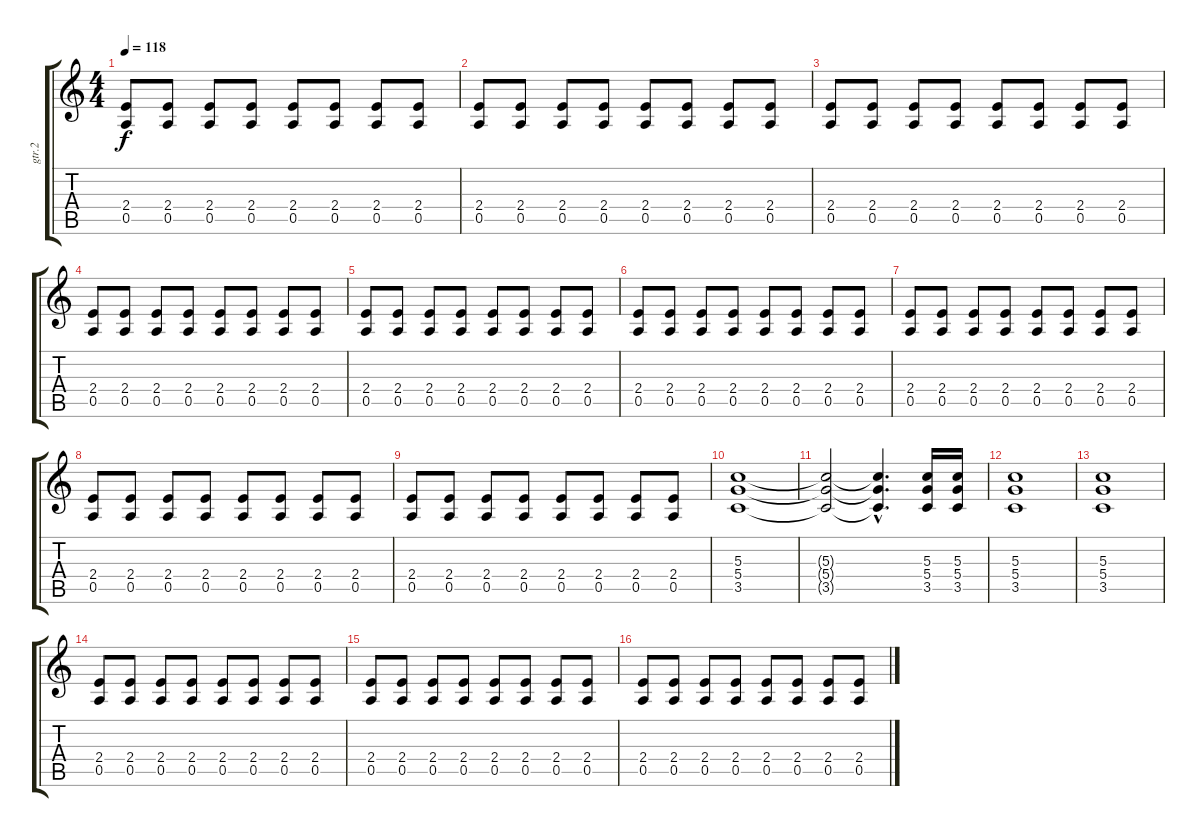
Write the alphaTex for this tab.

\track ("gtr.2" "gtr.2") {instrument overdrivenguitar}
\staff {score tabs}
\tuning (E4 B3 G3 D3 A2 E2) {hide}
\ts (4 4)
\tempo 118
\clef g2
\ks c
(2.4 0.5).8{dy f} (2.4 0.5).8 (2.4 0.5).8 (2.4 0.5).8 (2.4 0.5).8 (2.4 0.5).8 (2.4 0.5).8 (2.4 0.5).8 |
(2.4 0.5).8 (2.4 0.5).8 (2.4 0.5).8 (2.4 0.5).8 (2.4 0.5).8 (2.4 0.5).8 (2.4 0.5).8 (2.4 0.5).8 |
(2.4 0.5).8 (2.4 0.5).8 (2.4 0.5).8 (2.4 0.5).8 (2.4 0.5).8 (2.4 0.5).8 (2.4 0.5).8 (2.4 0.5).8 |
(2.4 0.5).8 (2.4 0.5).8 (2.4 0.5).8 (2.4 0.5).8 (2.4 0.5).8 (2.4 0.5).8 (2.4 0.5).8 (2.4 0.5).8 |
(2.4 0.5).8 (2.4 0.5).8 (2.4 0.5).8 (2.4 0.5).8 (2.4 0.5).8 (2.4 0.5).8 (2.4 0.5).8 (2.4 0.5).8 |
(2.4 0.5).8 (2.4 0.5).8 (2.4 0.5).8 (2.4 0.5).8 (2.4 0.5).8 (2.4 0.5).8 (2.4 0.5).8 (2.4 0.5).8 |
(2.4 0.5).8 (2.4 0.5).8 (2.4 0.5).8 (2.4 0.5).8 (2.4 0.5).8 (2.4 0.5).8 (2.4 0.5).8 (2.4 0.5).8 |
(2.4 0.5).8 (2.4 0.5).8 (2.4 0.5).8 (2.4 0.5).8 (2.4 0.5).8 (2.4 0.5).8 (2.4 0.5).8 (2.4 0.5).8 |
(2.4 0.5).8 (2.4 0.5).8 (2.4 0.5).8 (2.4 0.5).8 (2.4 0.5).8 (2.4 0.5).8 (2.4 0.5).8 (2.4 0.5).8 |
(5.3 5.4 3.5).1 |
(5.3{t} 5.4{t} 3.5{t}).2 (5.3{hac t} 5.4{hac t} 3.5{hac t}).4{d} (5.3 5.4 3.5).16 (5.3 5.4 3.5).16 |
(5.3 5.4 3.5).1 |
(5.3 5.4 3.5).1 |
(2.4 0.5).8 (2.4 0.5).8 (2.4 0.5).8 (2.4 0.5).8 (2.4 0.5).8 (2.4 0.5).8 (2.4 0.5).8 (2.4 0.5).8 |
(2.4 0.5).8 (2.4 0.5).8 (2.4 0.5).8 (2.4 0.5).8 (2.4 0.5).8 (2.4 0.5).8 (2.4 0.5).8 (2.4 0.5).8 |
(2.4 0.5).8 (2.4 0.5).8 (2.4 0.5).8 (2.4 0.5).8 (2.4 0.5).8 (2.4 0.5).8 (2.4 0.5).8 (2.4 0.5).8
